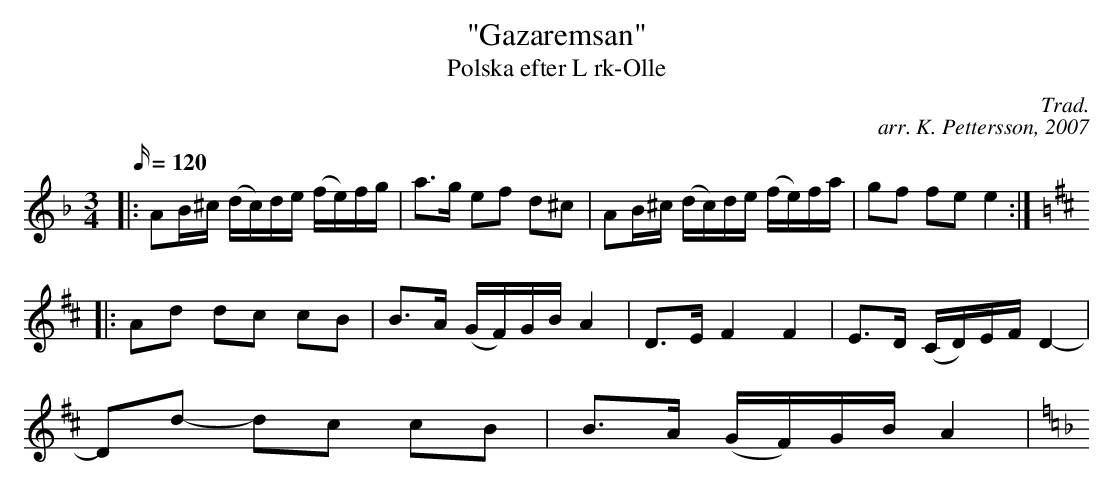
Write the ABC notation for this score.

X:1
T: "Gazaremsan"
T: Polska efter L rk-Olle
C: Trad.
C: arr. K. Pettersson, 2007
M: 3/4
L: 1/16
Q: 120
K: Dm
V: 1
|: A2B^c (dc)de (fe)fg | a3g e2f2 d2^c2 | A2B^c (dc)de (fe)fa | g2f2 f2e2 e4 :|
K: D
|: A2d2 d2c2 c2B2 | B3A (GF)GB A4 | D3E F4 F4 | E3D (CD)EF D4- |
D2d2- d2c2 c2B2 | B3A (GF)GB A4 |
K:Dm A2Bc (dc)de (=fe)fg | a2c2 d8 :|
